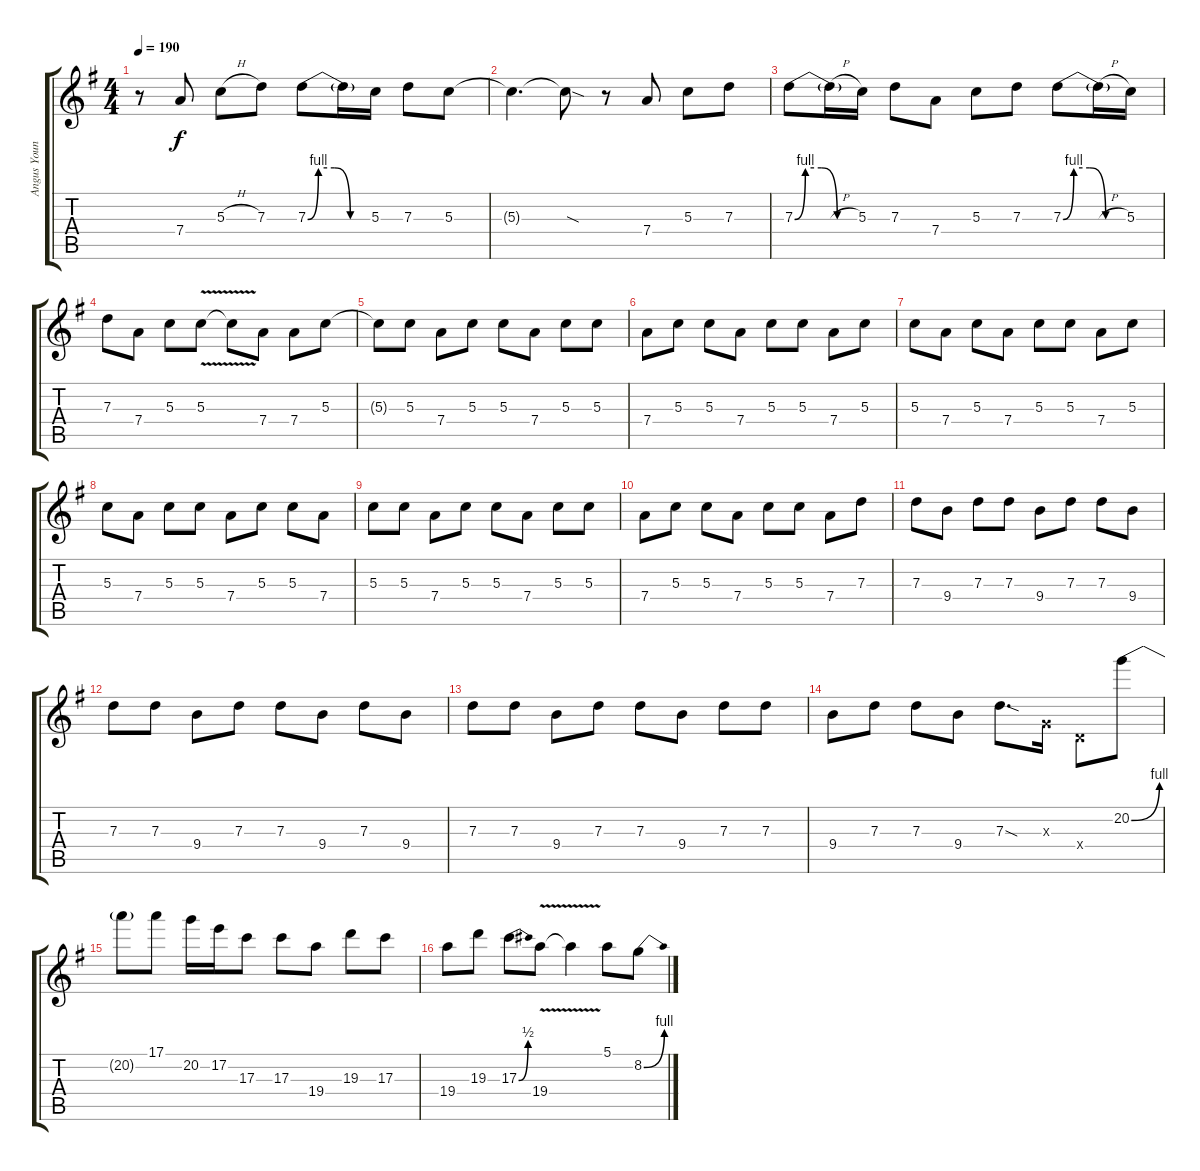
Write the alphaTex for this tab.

\track ("Angus Young (Lead Guitar)" "Angus Youn") {instrument overdrivenguitar}
\staff {score tabs}
\tuning (E4 B3 G3 D3 A2 E2) {hide}
\ts (4 4)
\tempo 190
\clef g2
\ks g
r.8{dy f} 7.4.8 5.3{h}.8 7.3.8 7.3{be (custom 0 0 10 4 25 4 40 0 60 0)}.8 7.3{t}.16 5.3.16 7.3.8 5.3.8 |
5.3{t}.4{d} 5.3{sod t}.8 r.8 7.4.8 5.3.8 7.3.8 |
7.3{be (custom 0 0 10 4 25 4 40 0 60 0)}.8 7.3{h t}.16 5.3.16 7.3.8 7.4.8 5.3.8 7.3.8 7.3{be (custom 0 0 10 4 25 4 40 0 60 0)}.8 7.3{h t}.16 5.3.16 |
7.3.8 7.4.8 5.3.8 5.3{v}.8 5.3{t}.8 7.4.8 7.4.8 5.3.8 |
5.3{t}.8 5.3.8 7.4.8 5.3.8 5.3.8 7.4.8 5.3.8 5.3.8 |
7.4.8 5.3.8 5.3.8 7.4.8 5.3.8 5.3.8 7.4.8 5.3.8 |
5.3.8 7.4.8 5.3.8 7.4.8 5.3.8 5.3.8 7.4.8 5.3.8 |
5.3.8 7.4.8 5.3.8 5.3.8 7.4.8 5.3.8 5.3.8 7.4.8 |
5.3.8 5.3.8 7.4.8 5.3.8 5.3.8 7.4.8 5.3.8 5.3.8 |
7.4.8 5.3.8 5.3.8 7.4.8 5.3.8 5.3.8 7.4.8 7.3.8 |
7.3.8 9.4.8 7.3.8 7.3.8 9.4.8 7.3.8 7.3.8 9.4.8 |
7.3.8 7.3.8 9.4.8 7.3.8 7.3.8 9.4.8 7.3.8 9.4.8 |
7.3.8 7.3.8 9.4.8 7.3.8 7.3.8 9.4.8 7.3.8 7.3.8 |
9.4.8 7.3.8 7.3.8 9.4.8 7.3{sod}.8{d} 0.3{x}.16 0.4{x}.8 20.2{be (bend 0 0 60 4)}.8 |
20.2{t}.8 17.1.8 20.2.16 17.2.16 17.3.8 17.3.8 19.4.8 19.3.8 17.3.8 |
19.4.8 19.3.8 17.3{be (bend 0 0 60 2)}.8 19.4{v}.8 19.4{t}.4 5.1.8 8.2{be (bend 0 0 60 4)}.8
